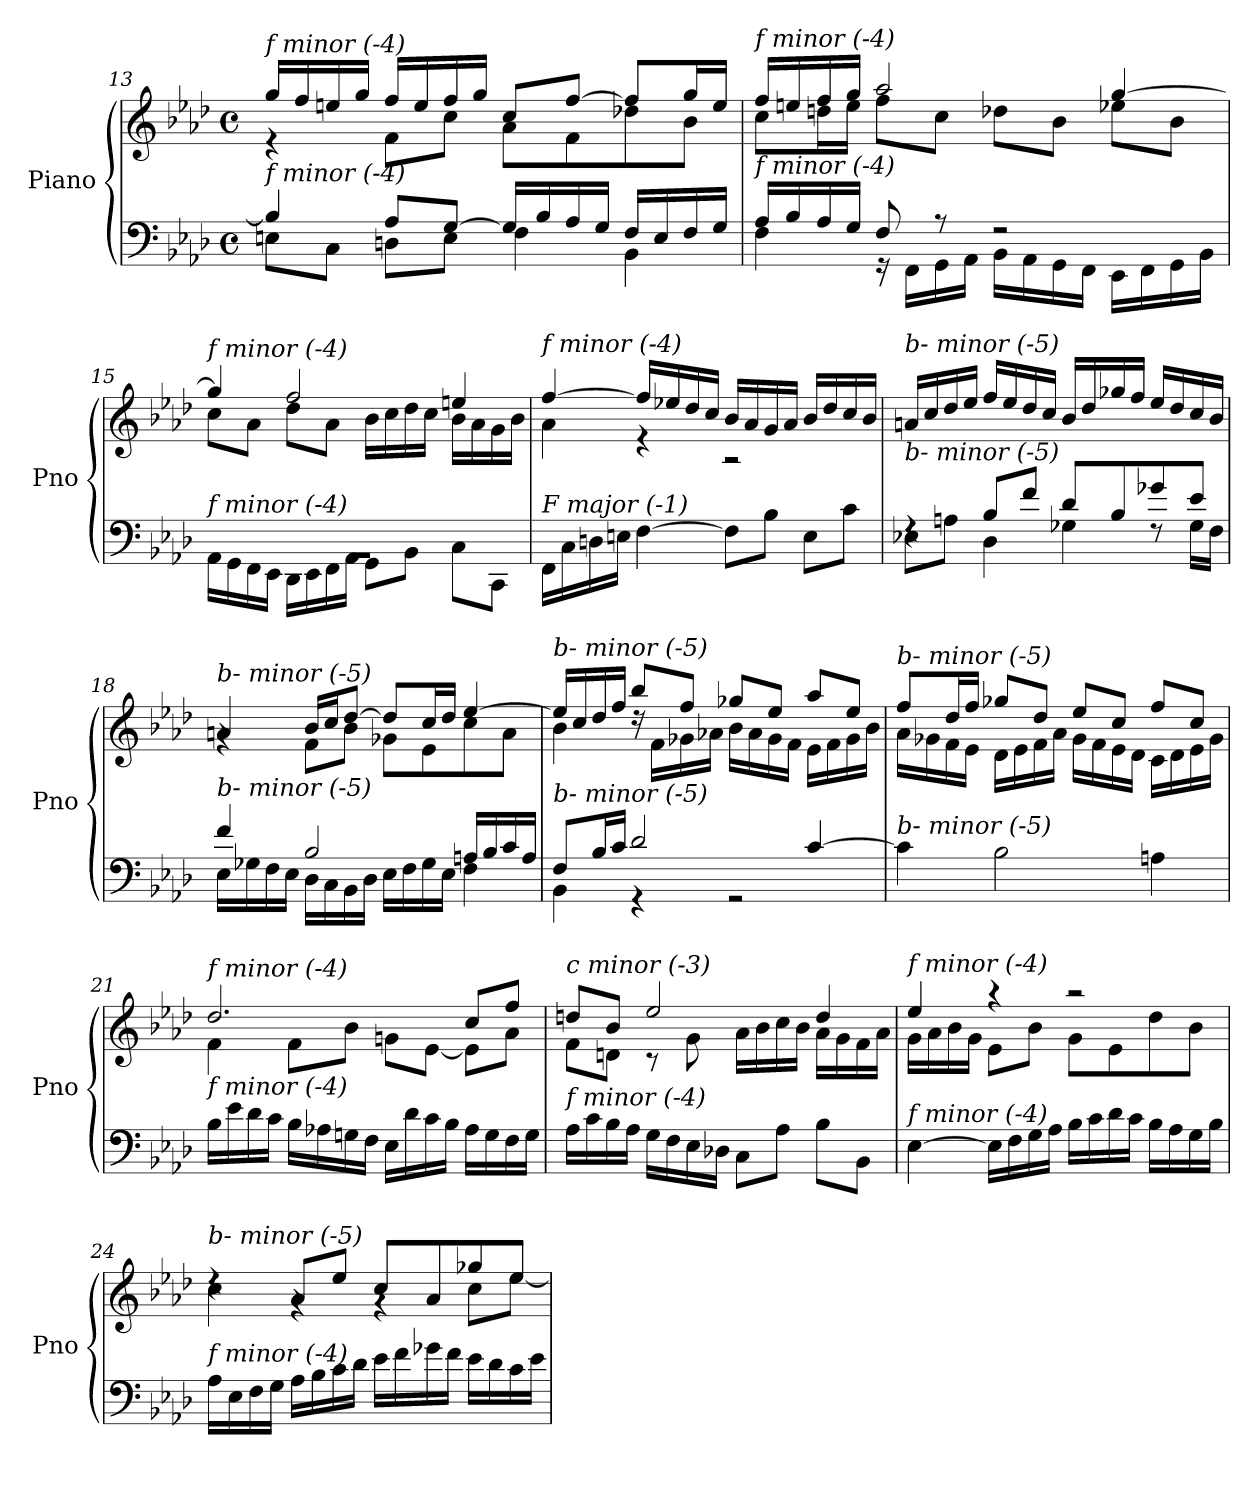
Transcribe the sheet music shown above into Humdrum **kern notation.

**kern	**kern
*part1	*part1
*staff2	*staff1
*I"Piano	*
*I'Pno	*
!!LO:LB:g=z
*clefF4	*clefG2
*k[b-e-a-d-]	*k[b-e-a-d-]
*M4/4	*M4/4
*met(c)	*met(c)
=13	=13
*^	*^
!	!	!LO:TX:i:t=f minor (-4)	!
!LO:TX:i:t=f minor (-4)	!	!	!
4B-/]	8En\L	16gg/LL	4r
.	.	16ff/	.
.	8C\J	16een/	.
.	.	16gg/JJ	.
8A-/L	8Dn\L	16ff/LL	8f\L
.	.	16ee/	.
[8G/J	8E\J	16ff/	8cc\J
.	.	16gg/JJ	.
16G/LL]	4F\	8cc/L	8a-\L
16B-/	.	.	.
16A-/	.	[8ff/J	8f\
16G/JJ	.	.	.
16F/LL	4BB-\	8ff/L]	8dd-X\
16E/	.	.	.
16F/	.	16gg/L	8b-\J
16G/JJ	.	16ee/JJ	.
=14	=14	=14	=14
!	!	!LO:TX:i:t=f minor (-4)	!
!LO:TX:i:t=f minor (-4)	!	!	!
16A-/LL	4F\	16ff/LL	8cc\L
16B-/	.	16een/	.
16A-/	.	16ff/	16ddn\L
16G/JJ	.	16gg/JJ	16ee\JJ
8F/	16r	2aa-/	8ff\L
.	16FF\LL	.	.
8r	16GG\	.	8cc\J
.	16AA-\JJ	.	.
2r	16BB-\LL	.	8dd-X\L
.	16AA-\	.	.
.	16GG\	.	8b-\J
.	16FF\JJ	.	.
.	16EE-\LL	[4gg/	8ee-X\L
.	16FF\	.	.
.	16GG\	.	8b-\J
.	16BB-\JJ	.	.
!!LO:LB:g=z	!!
=15	=15	=15	=15
!	!	!LO:TX:i:t=f minor (-4)	!
!LO:TX:i:t=f minor (-4)	!	!	!
1rBB	16AA-\LL	4gg/]	8cc\L
.	16GG\	.	.
.	16FF\	.	8a-\J
.	16EE-\JJ	.	.
.	16DD-\LL	2ff/	8dd-\L
.	16EE-\	.	.
.	16FF\	.	8a-\J
.	16AA-\JJ	.	.
.	8GG\L	.	16b-\LL
.	.	.	16cc\
.	8BB-\J	.	16dd-\
.	.	.	16cc\JJ
.	8C\L	4een/	16b-\LL
.	.	.	16a-\
.	8CC\J	.	16g\
.	.	.	16b-\JJ
*v	*v	*	*
!!LO:LB:g=z	!!
=16	=16	=16
!	!LO:TX:i:t=f minor (-4)	!
!LO:TX:i:t=F major (-1)	!	!
16FF\LL	[4ff/	4a-\
16C\	.	.
16Dn\	.	.
16En\JJ	.	.
[4F\	16ff/LL]	4r
.	16ee-X/	.
.	16dd-/	.
.	16cc/JJ	.
8F\L]	16b-/LL	2r
.	16a-/	.
8B-\J	16g/	.
.	16a-/JJ	.
8E\L	16b-/LL	.
.	16dd-/	.
8c\J	16cc/	.
.	16b-/JJ	.
*	*v	*v
=17	=17
*^	*
!	!	!LO:TX:i:t=b- minor (-5)
!LO:TX:i:t=b- minor (-5)	!	!
4rF	8E-X\L	16an/LL
.	.	16cc/
.	8An\J	16dd-/
.	.	16ee-/JJ
8B-/L	4D-\	16ff/LL
.	.	16ee-/
8f/J	.	16dd-/
.	.	16cc/JJ
8d-/L	4G-X\	16b-/LL
.	.	16dd-/
8B-/	.	16gg-X/
.	.	16ff/JJ
8g-X/	8rF	16ee-/LL
.	.	16dd-/
8e-/J	16G-\LL	16cc/
.	16F\JJ	16b-/JJ
!!LO:LB:g=z
=18	=18	=18
*	*	*^
!	!	!LO:TX:i:t=b- minor (-5)	!
!LO:TX:i:t=b- minor (-5)	!	!	!
4f/	16E-\LL	4an/	4rg
.	16G-X\	.	.
.	16F\	.	.
.	16E-\JJ	.	.
2B-/	16D-\LL	16b-/LL	8f\L
.	16C\	16cc/J	.
.	16BB-\	[8dd-/J	8b-\J
.	16D-\JJ	.	.
.	16E-\LL	8dd-/L]	8g-X\L
.	16F\	.	.
.	16G-\	16cc/L	8e-\
.	16E-\JJ	16dd-/JJ	.
16An/LL	4F\	[4ee-/	8cc\
16B-/	.	.	.
16c/	.	.	8a\J
16A/JJ	.	.	.
!!LO:PB:g=z	!!
=19	=19	=19	=19
!	!	!LO:TX:i:t=b- minor (-5)	!
!LO:TX:i:t=b- minor (-5)	!	!	!
8F/L	4BB-\	16ee-/LL]	4b-\
.	.	16cc/	.
16B-/L	.	16dd-/	.
16c/JJ	.	16ff/JJ	.
2d-/	4r	8bb-/L	16rdd
.	.	.	16f\LL
.	.	8ff/J	16g-X\
.	.	.	16a-X\JJ
.	2r	8gg-X/L	16b-\LL
.	.	.	16a-\
.	.	8ee-/J	16g-\
.	.	.	16f\JJ
[4c/	.	8aa-/L	16e-\LL
.	.	.	16f\
.	.	8ee-/J	16g-\
.	.	.	16b-\JJ
*v	*v	*	*
=20	=20	=20
!	!LO:TX:i:t=b- minor (-5)	!
!LO:TX:i:t=b- minor (-5)	!	!
4c\]	8ff/L	16a-\LL
.	.	16g-X\
.	16dd-/L	16f\
.	16ff/JJ	16e-\JJ
2B-\	8gg-X/L	16d-\LL
.	.	16e-\
.	8dd-/J	16f\
.	.	16a-\JJ
.	8ee-/L	16g-\LL
.	.	16f\
.	8cc/J	16e-\
.	.	16d-\JJ
4An\	8ff/L	16c\LL
.	.	16d-\
.	8cc/J	16e-\
.	.	16g-\JJ
!!LO:LB:g=z	!!
=21	=21	=21
!	!LO:TX:i:t=f minor (-4)	!
!LO:TX:i:t=f minor (-4)	!	!
16B-\LL	2.dd-/	4f\
16e-\	.	.
16d-\	.	.
16c\JJ	.	.
16B-\LL	.	8f\L
16A-X\	.	.
16Gn\	.	8b-\J
16F\JJ	.	.
16E-\LL	.	8gn\L
16d-\	.	.
16c\	.	[8e-\J
16B-\JJ	.	.
16A-\LL	8cc/L	8e-\L]
16G\	.	.
16F\	8ff/J	8a-\J
16G\JJ	.	.
!!LO:LB:g=z	!!
=22	=22	=22
!	!LO:TX:i:t=c minor (-3)	!
!LO:TX:i:t=f minor (-4)	!	!
16A-\LL	8ddn/L	8f\L
16c\	.	.
16B-\	8b-/J	8dn\J
16A-\JJ	.	.
16G\LL	2ee-/	8r
16F\	.	.
16E-\	.	8g\
16D-X\JJ	.	.
8C\L	.	16a-\LL
.	.	16b-\
8A-\J	.	16cc\
.	.	16b-\JJ
8B-\L	4dd/	16a-\LL
.	.	16g\
8BB-\J	.	16f\
.	.	16a-\JJ
=23	=23	=23
!	!LO:TX:i:t=f minor (-4)	!
!LO:TX:i:t=f minor (-4)	!	!
[4E-\	4ee-/	16g\LL
.	.	16a-\
.	.	16b-\
.	.	16g\JJ
16E-\LL]	4r	8e-\L
16F\	.	.
16G\	.	8b-\J
16A-\JJ	.	.
16B-\LL	2r	8g\L
16c\	.	.
16d-\	.	8e-\
16c\JJ	.	.
16B-\LL	.	8dd-\
16A-\	.	.
16G\	.	8b-\J
16B-\JJ	.	.
!!LO:LB:g=z	!!
=24	=24	=24
!	!LO:TX:i:t=b- minor (-5)	!
!LO:TX:i:t=f minor (-4)	!	!
16A-\LL	4rdd	4cc\
16E-\	.	.
16F\	.	.
16G\JJ	.	.
16A-\LL	8a-/L	4rg
16B-\	.	.
16c\	8ee-/J	.
16d-\JJ	.	.
16e-\LL	8cc/L	4rg
16f\	.	.
16g-Xi\	8a-/	.
16f\JJ	.	.
16e-\LL	8gg-X/	8cc\L
16d-\	.	.
16c\	8ee-/J	[8ee-\J
16e-\JJ	.	.
*	*v	*v
=	=
*-	*-
